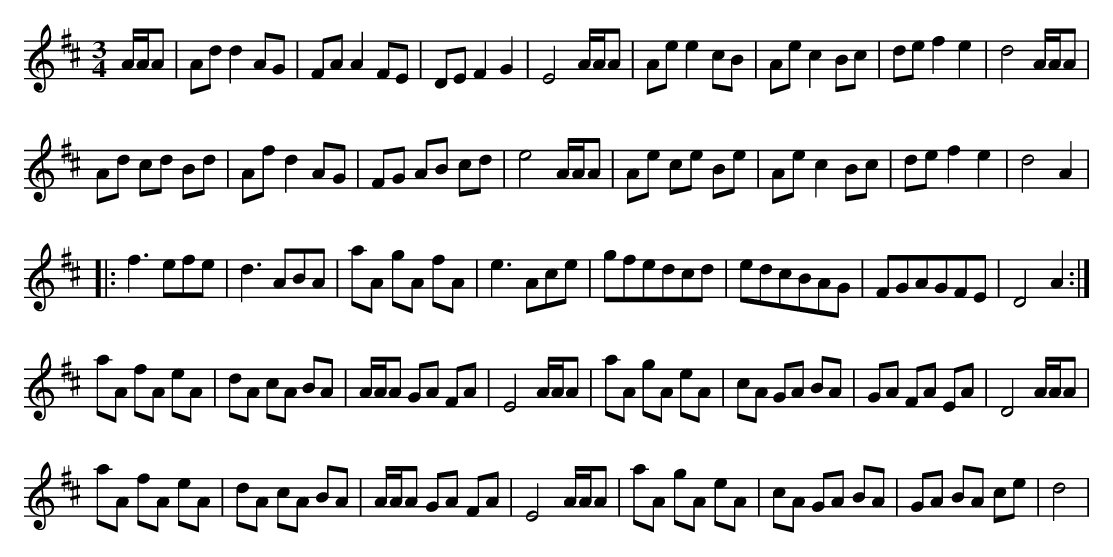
X:1
M:3/4
K:D
A/A/A|Ad d2 AG|FA A2 FE|DE F2 G2|E4 A/A/A|Ae e2 cB|Ae c2 Bc|de f2 e2|d4 A/A/A|
Ad cd Bd|Af d2 AG|FG AB cd|e4 A/A/A|Ae ce Be|Ae c2 Bc|de f2 e2|d4 A2|
|:f3 efe|d3 ABA|aA gA fA|e3 Ace|gfedcd|edcBAG|FGAGFE|D4 A2:|
aA fA eA|dA cA BA|A/A/A GA FA|E4 A/A/A|aA gA eA|cA GA BA|GA FA EA|D4 A/A/A|
aA fA eA|dA cA BA|A/A/A GA FA|E4 A/A/A|aA gA eA|cA GA BA|GA BA ce|d4|
